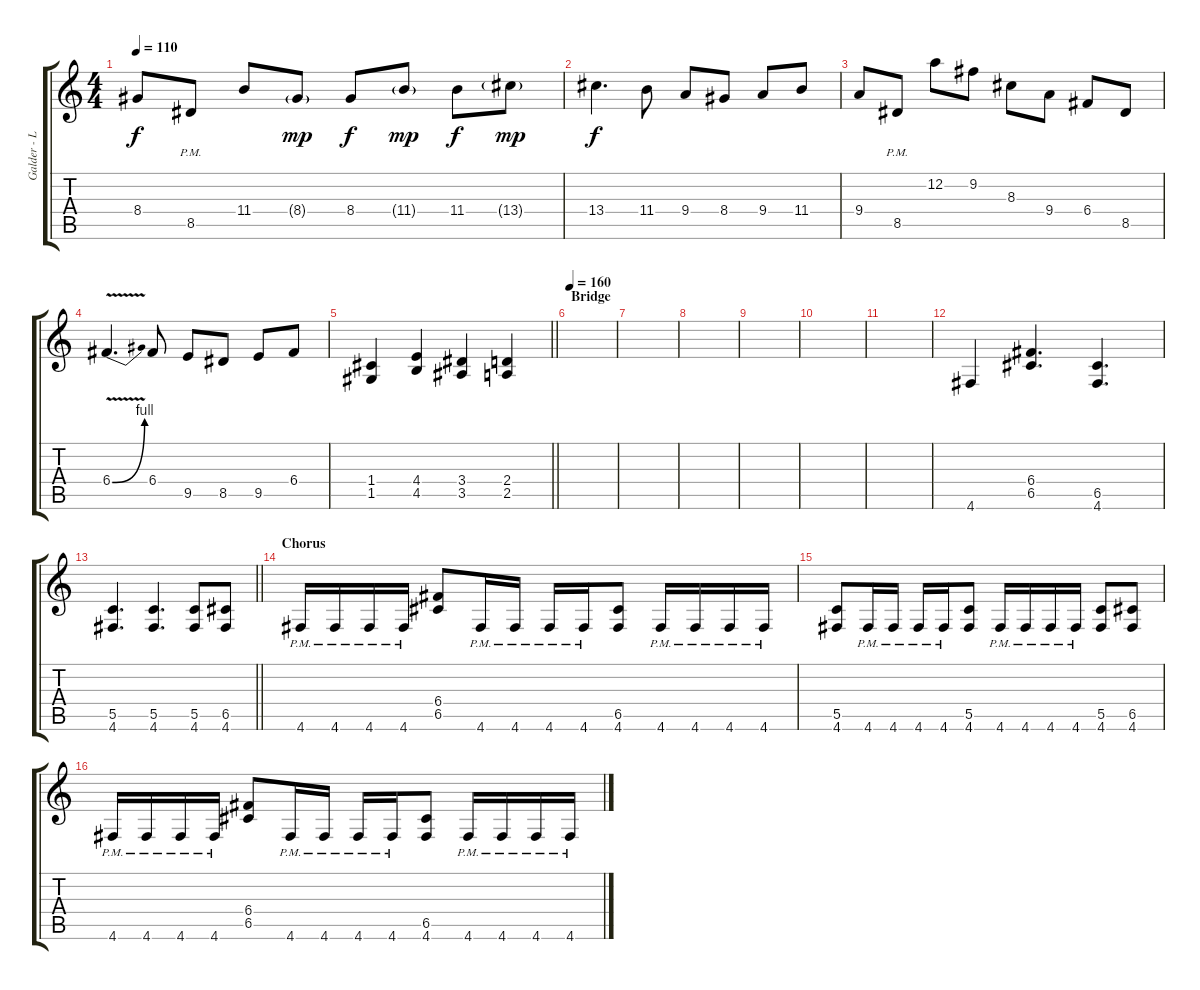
\track ("Galder - Lead Guitar" "Galder - L") {instrument overdrivenguitar}
\staff {score tabs}
\tuning (D4 A3 F3 C3 G2 D2) {hide}
\ts (4 4)
\tempo 110
\clef g2
\ks c
8.4.8{dy f} 8.5{pm}.8 11.4.8 8.4{g}.8{dy mp} 8.4.8{dy f} 11.4{g}.8{dy mp} 11.4.8{dy f} 13.4{g}.8{dy mp} |
13.4.4{d dy f} 11.4.8 9.4.8 8.4.8 9.4.8 11.4.8 |
9.4.8 8.5{pm}.8 12.2.8 9.2.8 8.3.8 9.4.8 6.4.8 8.5.8 |
6.4{be (bend 0 0 60 4) v}.4{d} 6.4.8 9.5.8 8.5.8 9.5.8 6.4.8 |
\barLineRight lightlight
(1.4 1.5).4 (4.4 4.5).4 (3.4 3.5).4 (2.4 2.5).4 |
\section ("" "Bridge")
\tempo 160
|
|
|
|
|
|
4.6.4 (6.4 6.5).4{d} (6.5 4.6).4{d} |
\barLineRight lightlight
(5.5 4.6).4{d} (5.5 4.6).4{d} (5.5 4.6).8 (6.5 4.6).8 |
\section ("" "Chorus")
4.6{pm}.16 4.6{pm}.16 4.6{pm}.16 4.6{pm}.16 (6.4 6.5).8 4.6{pm}.16 4.6{pm}.16 4.6{pm}.16 4.6{pm}.16 (6.5 4.6).8 4.6{pm}.16 4.6{pm}.16 4.6{pm}.16 4.6{pm}.16 |
(5.5 4.6).8 4.6{pm}.16 4.6{pm}.16 4.6{pm}.16 4.6{pm}.16 (5.5 4.6).8 4.6{pm}.16 4.6{pm}.16 4.6{pm}.16 4.6{pm}.16 (5.5 4.6).8 (6.5 4.6).8 |
4.6{pm}.16 4.6{pm}.16 4.6{pm}.16 4.6{pm}.16 (6.4 6.5).8 4.6{pm}.16 4.6{pm}.16 4.6{pm}.16 4.6{pm}.16 (6.5 4.6).8 4.6{pm}.16 4.6{pm}.16 4.6{pm}.16 4.6{pm}.16
